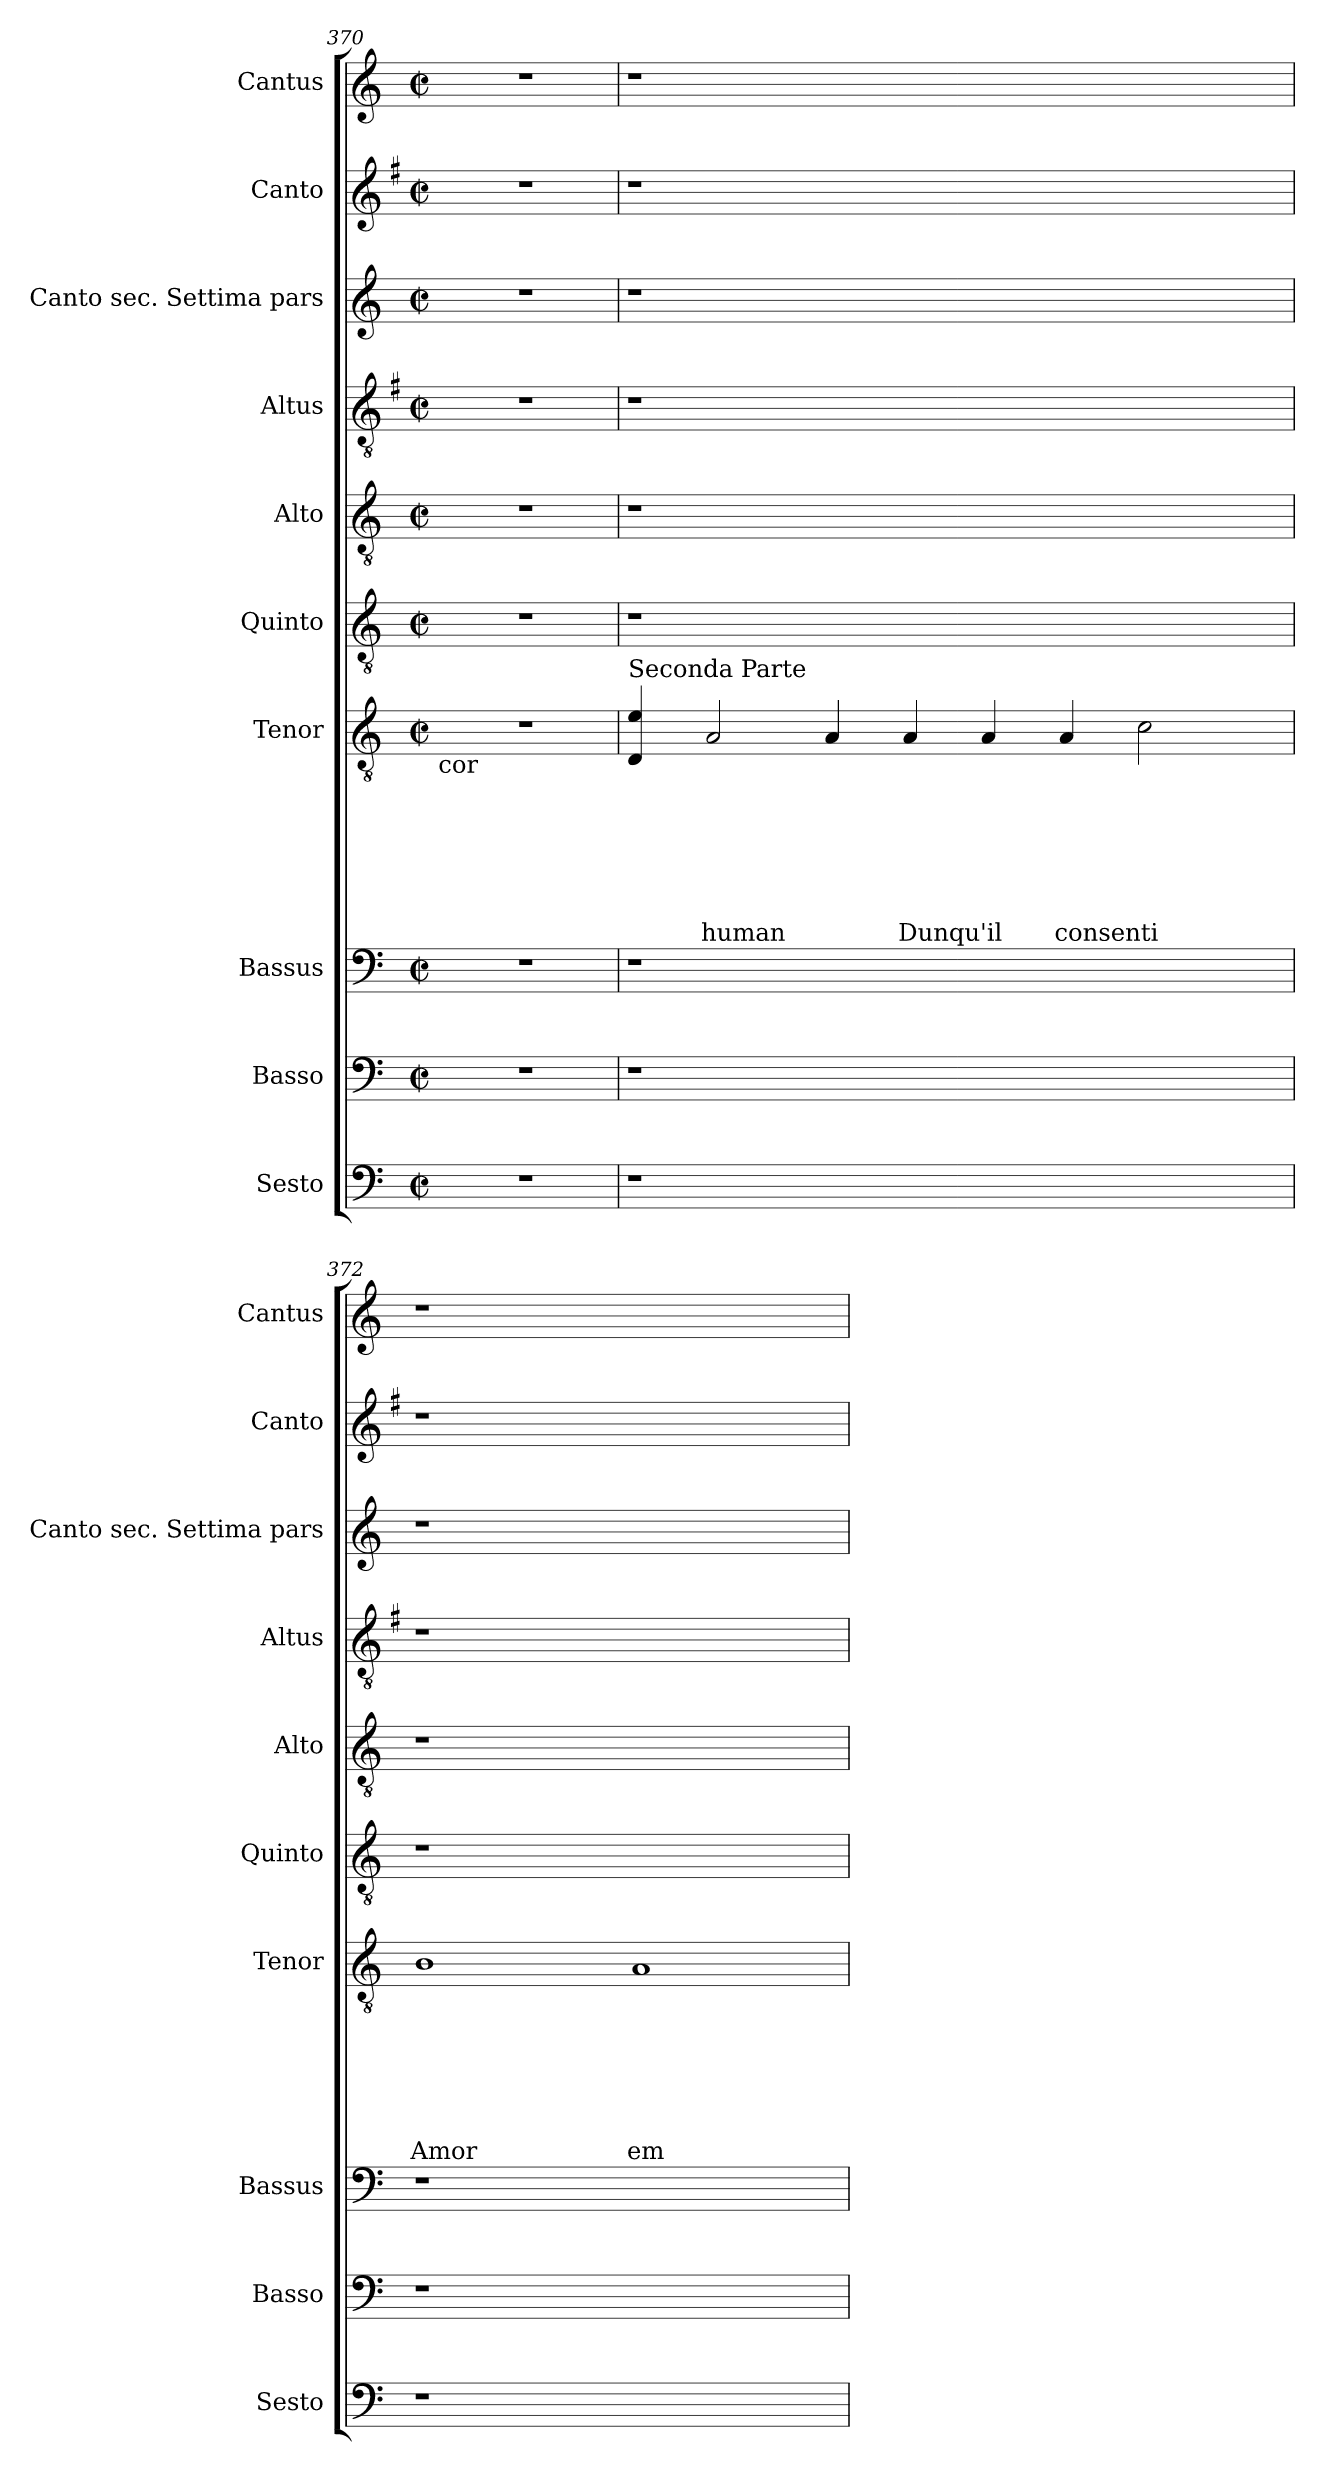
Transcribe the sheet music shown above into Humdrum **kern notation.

**kern	**kern	**kern	**kern	**text	**text	**text	**text	**text	**text	**text	**kern	**kern	**kern	**kern	**kern	**kern
*part10	*part9	*part8	*part7	*part7	*part7	*part7	*part7	*part7	*part7	*part7	*part6	*part5	*part4	*part3	*part2	*part1
*staff10	*staff9	*staff8	*staff7	*staff7	*staff7	*staff7	*staff7	*staff7	*staff7	*staff7	*staff6	*staff5	*staff4	*staff3	*staff2	*staff1
*I"Sesto	*I"Basso	*I"Bassus	*I"Tenor	*	*	*	*	*	*	*	*I"Quinto	*I"Alto	*I"Altus	*I"Canto sec. Settima pars	*I"Canto	*I"Cantus
*I'Sesto	*I'Basso	*I'Bassus	*I'Tenor	*	*	*	*	*	*	*	*I'Quinto	*I'Alto	*I'Altus	*I'Canto sec. Settima pars	*I'Canto	*I'Cantus
*clefF4	*clefF4	*clefF4	*clefGv2	*	*	*	*	*	*	*	*clefGv2	*clefGv2	*clefGv2	*clefG2	*clefG2	*clefG2
*k[]	*k[]	*k[]	*k[]	*	*	*	*	*	*	*	*k[]	*k[]	*k[f#]	*k[]	*k[f#]	*k[]
*C:	*C:	*C:	*C:	*	*	*	*	*	*	*	*C:	*C:	*G:	*C:	*G:	*C:
*M2/2	*M2/2	*M2/2	*M2/2	*	*	*	*	*	*	*	*M2/2	*M2/2	*M2/2	*M2/2	*M2/2	*M2/2
*met(c|)	*met(c|)	*met(c|)	*met(c|)	*	*	*	*	*	*	*	*met(c|)	*met(c|)	*met(c|)	*met(c|)	*met(c|)	*met(c|)
=370	=370	=370	=370	=370	=370	=370	=370	=370	=370	=370	=370	=370	=370	=370	=370	=370
!	!	!	!LO:TX:b:t=cor	!	!	!	!	!	!	!	!	!	!	!	!	!
1r	1r	1r	1r	.	.	.	.	.	.	.	1r	1r	1r	1r	1r	1r
!!LO:LB:g=z
=371	=371	=371	=371	=371	=371	=371	=371	=371	=371	=371	=371	=371	=371	=371	=371	=371
!	!	!	!LO:TX:a:t=Seconda Parte	!	!	!	!	!	!	!	!	!	!	!	!	!
1r	1r	1r	4D/ 4e/	.	.	.	.	.	.	.	1r	1r	1r	1r	1r	1r
!	!	!	!	!	!	!	!	!	!	!LO:LY:b	!	!	!	!	!	!
.	.	.	2A/	.	.	.	.	.	.	human	.	.	.	.	.	.
.	.	.	4A/	.	.	.	.	.	.	.	.	.	.	.	.	.
!	!	!	!	!	!	!	!	!	!	!LO:LY:b	!	!	!	!	!	!
1ryy	1ryy	1ryy	4A/	.	.	.	.	.	.	Dunqu'il	1ryy	1ryy	1ryy	1ryy	1ryy	1ryy
.	.	.	4A/	.	.	.	.	.	.	.	.	.	.	.	.	.
!	!	!	!	!	!	!	!	!	!	!LO:LY:b	!	!	!	!	!	!
.	.	.	4A/	.	.	.	.	.	.	consenti	.	.	.	.	.	.
.	.	.	2c\	.	.	.	.	.	.	.	.	.	.	.	.	.
4ryy	4ryy	4ryy	.	.	.	.	.	.	.	.	4ryy	4ryy	4ryy	4ryy	4ryy	4ryy
=372	=372	=372	=372	=372	=372	=372	=372	=372	=372	=372	=372	=372	=372	=372	=372	=372
!	!	!	!	!	!	!	!	!	!	!LO:LY:b	!	!	!	!	!	!
1r	1r	1r	1B	.	.	.	.	.	.	Amor	1r	1r	1r	1r	1r	1r
!	!	!	!	!	!	!	!	!	!	!LO:LY:b	!	!	!	!	!	!
1ryy	1ryy	1ryy	1A	.	.	.	.	.	.	em	1ryy	1ryy	1ryy	1ryy	1ryy	1ryy
=	=	=	=	=	=	=	=	=	=	=	=	=	=	=	=	=
*-	*-	*-	*-	*-	*-	*-	*-	*-	*-	*-	*-	*-	*-	*-	*-	*-
